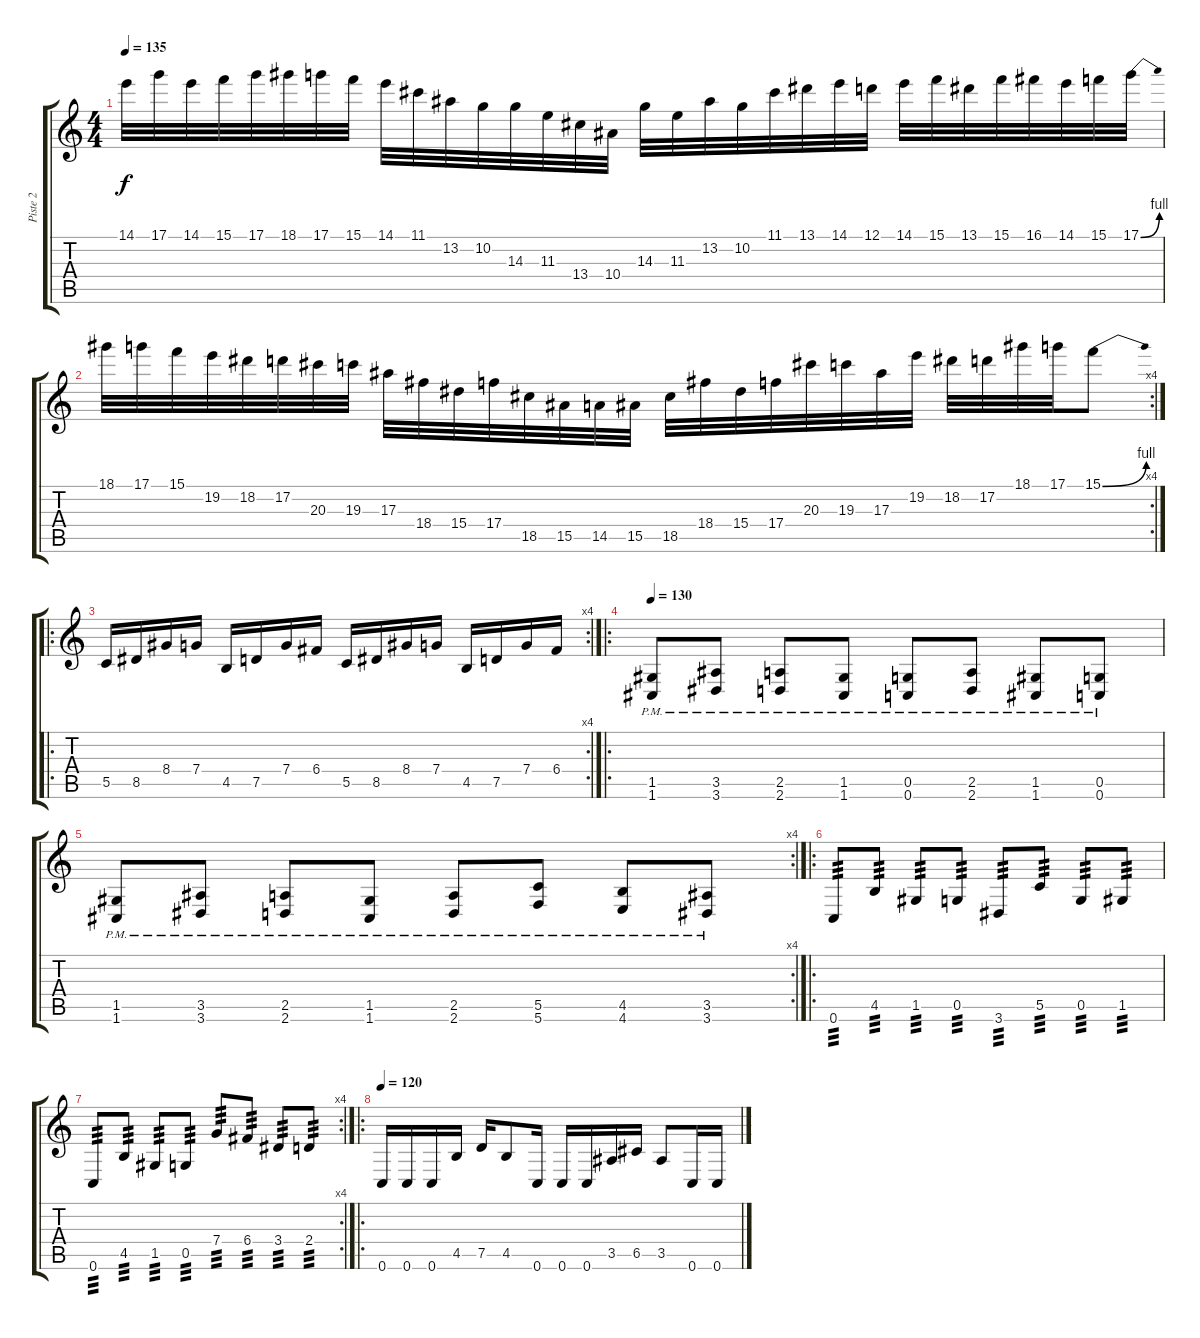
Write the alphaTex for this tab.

\track ("Piste 2" "Piste 2") {instrument distortionguitar}
\staff {score tabs}
\tuning (D4 A3 F3 C3 G2 C2) {hide}
\ts (4 4)
\tempo 135
\clef g2
\ks c
14.1.32{dy f} 17.1.32 14.1.32 15.1.32 17.1.32 18.1.32 17.1.32 15.1.32 14.1.32 11.1.32 13.2.32 10.2.32 14.3.32 11.3.32 13.4.32 10.4.32 14.3.32 11.3.32 13.2.32 10.2.32 11.1.32 13.1.32 14.1.32 12.1.32 14.1.32 15.1.32 13.1.32 15.1.32 16.1.32 14.1.32 15.1.32 17.1{be (bend 0 0 60 4)}.32 |
\rc 4
18.1.32 17.1.32 15.1.32 19.2.32 18.2.32 17.2.32 20.3.32 19.3.32 17.3.32 18.4.32 15.4.32 17.4.32 18.5.32 15.5.32 14.5.32 15.5.32 18.5.32 18.4.32 15.4.32 17.4.32 20.3.32 19.3.32 17.3.32 19.2.32 18.2.32 17.2.32 18.1.32 17.1.32 15.1{be (bend 0 0 60 4)}.8 |
\ro
\rc 4
5.5.16 8.5.16 8.4.16 7.4.16 4.5.16 7.5.16 7.4.16 6.4.16 5.5.16 8.5.16 8.4.16 7.4.16 4.5.16 7.5.16 7.4.16 6.4.16 |
\ro
\tempo 130
(1.5{pm} 1.6{pm}).8 (3.5{pm} 3.6{pm}).8 (2.5{pm} 2.6{pm}).8 (1.5{pm} 1.6{pm}).8 (0.5{pm} 0.6{pm}).8 (2.5{pm} 2.6{pm}).8 (1.5{pm} 1.6{pm}).8 (0.5{pm} 0.6{pm}).8 |
\rc 4
(1.5{pm} 1.6{pm}).8 (3.5{pm} 3.6{pm}).8 (2.5{pm} 2.6{pm}).8 (1.5{pm} 1.6{pm}).8 (2.5{pm} 2.6{pm}).8 (5.5{pm} 5.6{pm}).8 (4.5{pm} 4.6{pm}).8 (3.5{pm} 3.6{pm}).8 |
\ro
0.6.8{tp 3} 4.5.8{tp 3} 1.5.8{tp 3} 0.5.8{tp 3} 3.6.8{tp 3} 5.5.8{tp 3} 0.5.8{tp 3} 1.5.8{tp 3} |
\rc 4
0.6.8{tp 3} 4.5.8{tp 3} 1.5.8{tp 3} 0.5.8{tp 3} 7.4.8{tp 3} 6.4.8{tp 3} 3.4.8{tp 3} 2.4.8{tp 3} |
\ro
\tempo 120
0.6.16 0.6.16 0.6.16 4.5.16 7.5.16 4.5.8 0.6.16 0.6.16 0.6.16 3.5.16 6.5.16 3.5.8 0.6.16 0.6.16
